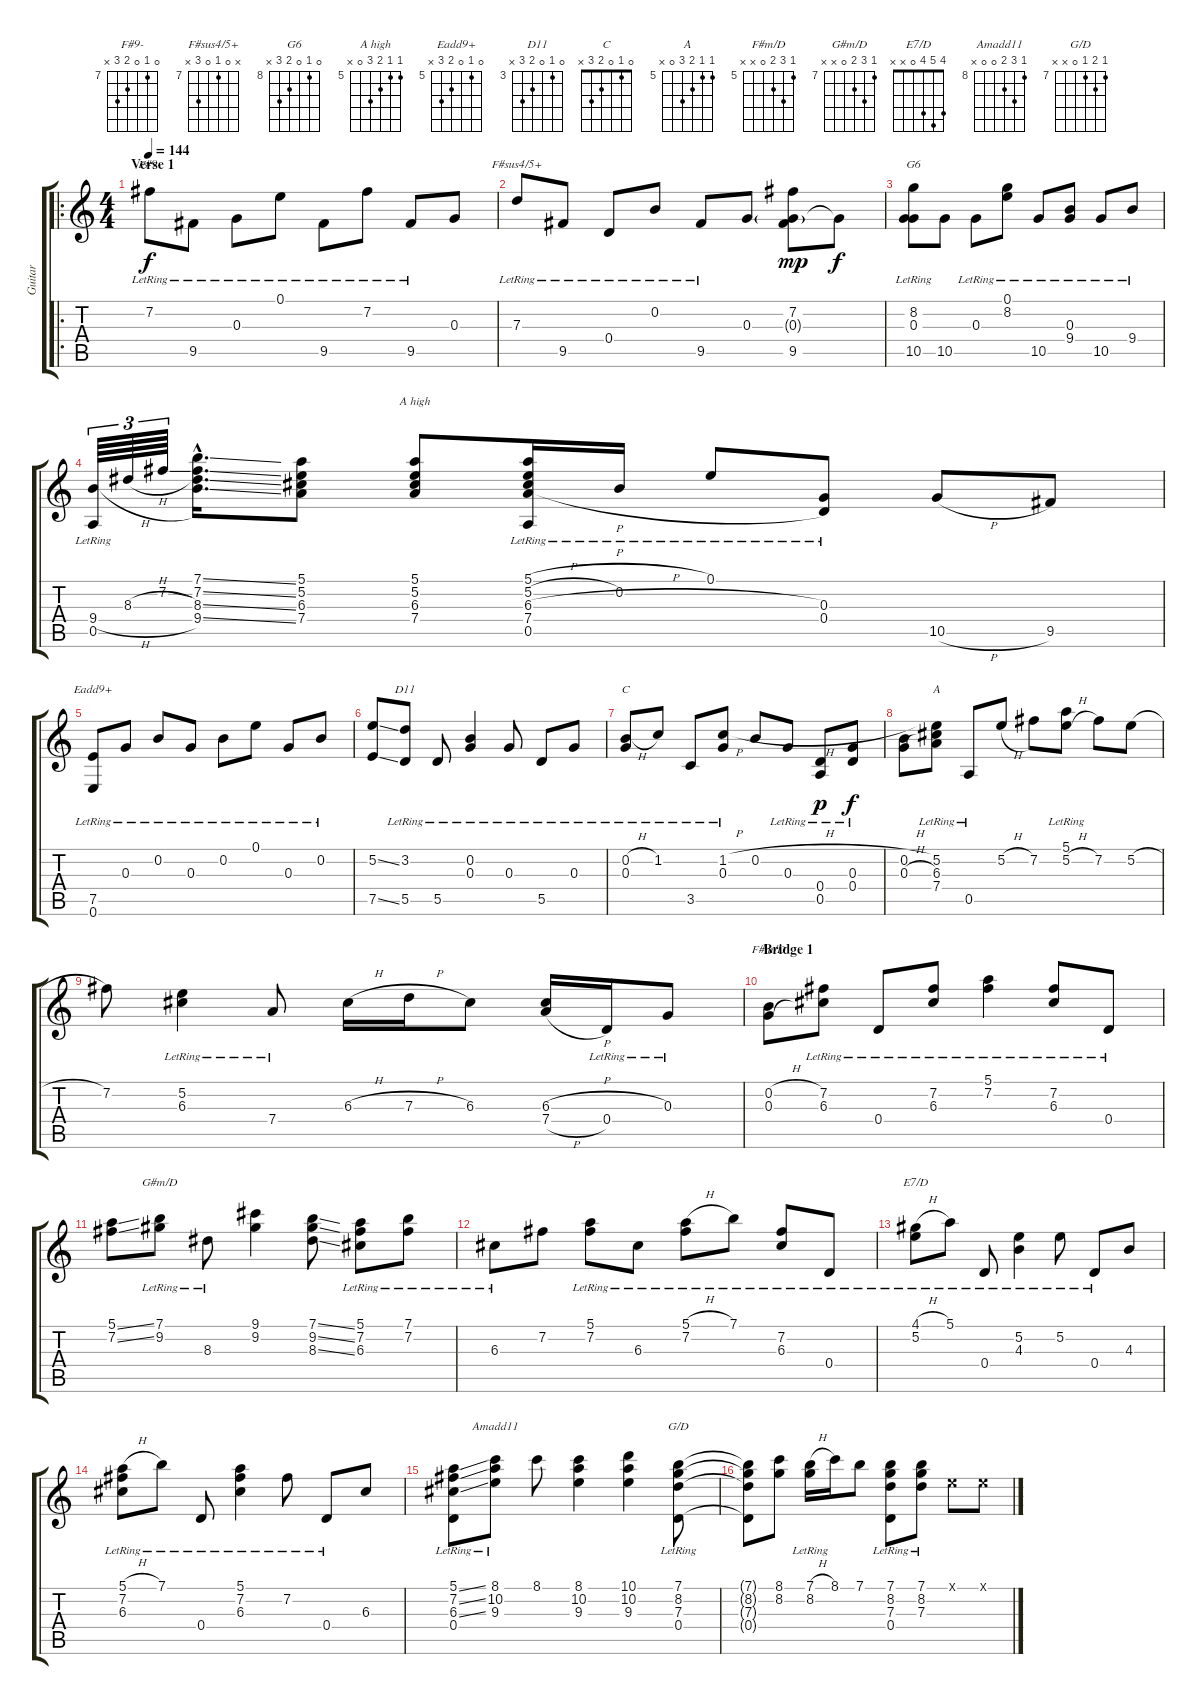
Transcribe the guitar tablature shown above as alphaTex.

\track ("Guitar" "Guitar") {instrument acousticguitarsteel}
\staff {score tabs}
\tuning (E4 B3 G3 D3 A2 E2) {hide}
\chord ("F#9-" 0 7 0 8 9 x) {firstfret 7}
\chord ("F#sus4/5+" x 0 7 0 9 x) {firstfret 7}
\chord ("G6" 0 8 0 9 10 x) {firstfret 8}
\chord ("A high" 5 5 6 7 0 x) {firstfret 5}
\chord ("Eadd9+" 0 5 0 6 7 x) {firstfret 5}
\chord ("D11" 0 3 0 4 5 x) {firstfret 3}
\chord ("C" 0 1 0 2 3 x)
\chord ("A" 5 5 6 7 0 x) {firstfret 5}
\chord ("F#m/D" 5 7 6 0 x x) {firstfret 5}
\chord ("G#m/D" 7 9 8 0 x x) {firstfret 7}
\chord ("E7/D" 4 5 4 0 x x)
\chord ("Amadd11" 8 10 9 0 0 x) {firstfret 8}
\chord ("G/D" 7 8 7 0 x x) {firstfret 7}
\ro
\ts (4 4)
\section ("" "Verse 1")
\tempo 144
\clef g2
\ks c
7.2{lr}.8{ch "F#9-" dy f instrument acousticguitarsteel} 9.5{lr}.8 0.3{lr}.8 0.1{lr}.8 9.5{lr}.8 7.2{lr}.8 9.5{lr}.8 0.3.8 |
7.3{lr}.8{ch "F#sus4/5+"} 9.5{lr}.8 0.4{lr}.8 0.2{lr}.8 9.5{lr}.8 0.3.8 (7.2 0.3{g} 9.5).8{dy mp} 0.3{t}.8{dy f} |
(8.2{lr} 0.3{lr} 10.5).8{ch "G6"} 10.5.8 0.3{lr}.8 (0.1{lr} 8.2{lr}).8 10.5{lr}.8 (0.3{lr} 9.4{lr}).8 10.5{lr}.8 9.4{lr}.8 |
(9.4{h} 0.5{lr}).64{tu (3 2)} 8.3{h}.64{tu (3 2)} 7.2{ss}.64{tu (3 2)} (7.1{ss hac} 7.2{ss hac} 8.3{ss hac} 9.4{ss hac}).16{d} (5.1 5.2 6.3 7.4).8 (5.1 5.2 6.3 7.4).8{ch "A high"} (5.1{h} 5.2{h} 6.3{h} 7.4{h} 0.5{lr}).16 0.2{lr}.16 0.1{lr}.8 (0.3{lr} 0.4{lr}).8 10.5{h}.8 9.5.8 |
(7.5{lr} 0.6{lr}).8{ch "Eadd9+"} 0.3{lr}.8 0.2{lr}.8 0.3{lr}.8 0.2{lr}.8 0.1{lr}.8 0.3{lr}.8 0.2{lr}.8 |
(5.2{ss} 7.5{ss}).8 (3.2{lr} 5.5).8{ch "D11"} 5.5{lr}.8 (0.2{lr} 0.3).4 0.3{lr}.8 5.5{lr}.8 0.3{lr}.8 |
(0.2{h} 0.3{lr}).8{ch "C"} 1.2{lr}.8 3.5{lr}.8 (1.2{h} 0.3{lr}).8 0.2{h}.8 0.3{lr}.8 (0.4 0.5{lr}).8{dy p} (0.3 0.4{lr}).8{dy f} |
(0.2{h} 0.3{h}).8 (5.2{lr} 6.3{lr} 7.4{lr}).8{ch "A"} 0.5{lr}.8 5.2{h}.8 7.2.8 (5.1{lr} 5.2{h}).8 7.2.8 5.2{h}.8 |
7.2.8 (5.2{lr} 6.3{lr}).4 7.4{lr}.8 6.3{h}.16 7.3{h}.16 6.3.8 (6.3{h} 7.4{h}).16 0.4{lr}.16 0.3{lr}.8 |
\section ("" "Bridge 1")
(0.2{h} 0.3{h}).8{ch "F#m/D"} (7.2{lr} 6.3{lr}).8 0.4{lr}.8 (7.2 6.3{lr}).8 (5.1{lr} 7.2).4 (7.2{lr} 6.3{lr}).8 0.4{lr}.8 |
(5.1{ss} 7.2{ss}).8 (7.1{lr} 9.2{lr}).8{ch "G#m/D"} 8.3{lr}.8 (9.1 9.2).4 (7.1{ss} 9.2{ss} 8.3{ss}).8 (5.1 7.2 6.3{lr}).8 (7.1{lr} 7.2{lr}).8 |
6.3{lr}.8 7.2.8 (5.1{lr} 7.2{lr}).8 6.3{lr}.8 (5.1{h} 7.2{lr}).8 7.1{lr}.8 (7.2{lr} 6.3).8 0.4{lr}.8 |
(4.1{h} 5.2{lr}).8{ch "E7/D"} 5.1{lr}.8 0.4{lr}.8 (5.2 4.3{lr}).4 5.2{lr}.8 0.4{lr}.8 4.3.8 |
(5.1{h} 7.2{lr} 6.3{lr}).8 7.1{lr}.8 0.4{lr}.8 (5.1{lr} 7.2 6.3{lr}).4 7.2{lr}.8 0.4{lr}.8 6.3.8 |
(5.1{ss} 7.2{ss} 6.3{ss} 0.4{lr}).8 (8.1 10.2{lr} 9.3{lr}).8{ch "Amadd11"} 8.1.8 (8.1 10.2 9.3).4 (10.1 10.2 9.3).4 (7.1 8.2 7.3{lr} 0.4{lr}).8{ch "G/D"} |
(7.1{t} 8.2{t} 7.3{t} 0.4{t}).8 (8.1 8.2).8 (7.1{h} 8.2{lr}).16 8.1.16 7.1.8 (7.1 8.2 7.3 0.4{lr}).8 (7.1{lr} 8.2{lr} 7.3{lr}).8 0.1{x}.8 0.1{x}.8
